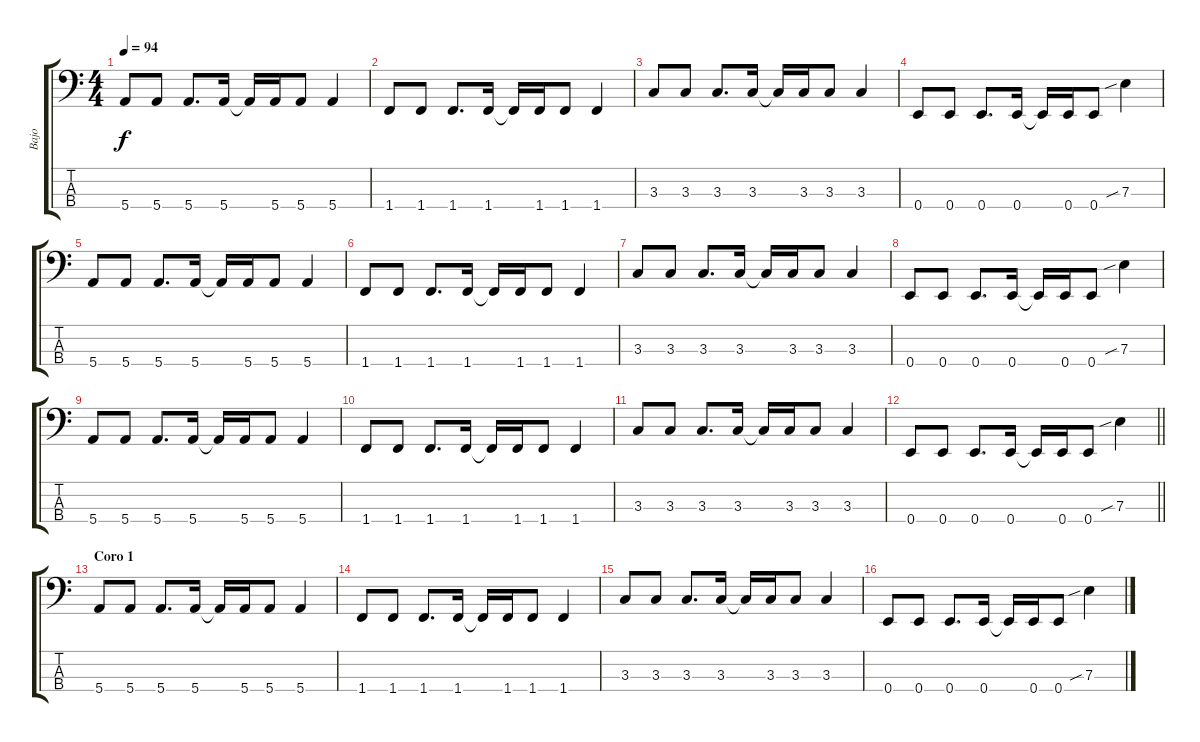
\track ("Bajo" "Bajo") {instrument electricbassfinger}
\staff {score tabs}
\tuning (G2 D2 A1 E1) {hide}
\ts (4 4)
\tempo 94
\clef f4
\ks c
5.4.8{dy f} 5.4.8 5.4.8{d} 5.4.16 5.4{t}.16 5.4.16 5.4.8 5.4.4 |
1.4.8 1.4.8 1.4.8{d} 1.4.16 1.4{t}.16 1.4.16 1.4.8 1.4.4 |
3.3.8 3.3.8 3.3.8{d} 3.3.16 3.3{t}.16 3.3.16 3.3.8 3.3.4 |
0.4.8 0.4.8 0.4.8{d} 0.4.16 0.4{t}.16 0.4.16 0.4.8 7.3{sib}.4 |
5.4.8 5.4.8 5.4.8{d} 5.4.16 5.4{t}.16 5.4.16 5.4.8 5.4.4 |
1.4.8 1.4.8 1.4.8{d} 1.4.16 1.4{t}.16 1.4.16 1.4.8 1.4.4 |
3.3.8 3.3.8 3.3.8{d} 3.3.16 3.3{t}.16 3.3.16 3.3.8 3.3.4 |
0.4.8 0.4.8 0.4.8{d} 0.4.16 0.4{t}.16 0.4.16 0.4.8 7.3{sib}.4 |
5.4.8 5.4.8 5.4.8{d} 5.4.16 5.4{t}.16 5.4.16 5.4.8 5.4.4 |
1.4.8 1.4.8 1.4.8{d} 1.4.16 1.4{t}.16 1.4.16 1.4.8 1.4.4 |
3.3.8 3.3.8 3.3.8{d} 3.3.16 3.3{t}.16 3.3.16 3.3.8 3.3.4 |
\barLineRight lightlight
0.4.8 0.4.8 0.4.8{d} 0.4.16 0.4{t}.16 0.4.16 0.4.8 7.3{sib}.4 |
\section ("" "Coro 1")
5.4.8 5.4.8 5.4.8{d} 5.4.16 5.4{t}.16 5.4.16 5.4.8 5.4.4 |
1.4.8 1.4.8 1.4.8{d} 1.4.16 1.4{t}.16 1.4.16 1.4.8 1.4.4 |
3.3.8 3.3.8 3.3.8{d} 3.3.16 3.3{t}.16 3.3.16 3.3.8 3.3.4 |
0.4.8 0.4.8 0.4.8{d} 0.4.16 0.4{t}.16 0.4.16 0.4.8 7.3{sib}.4
